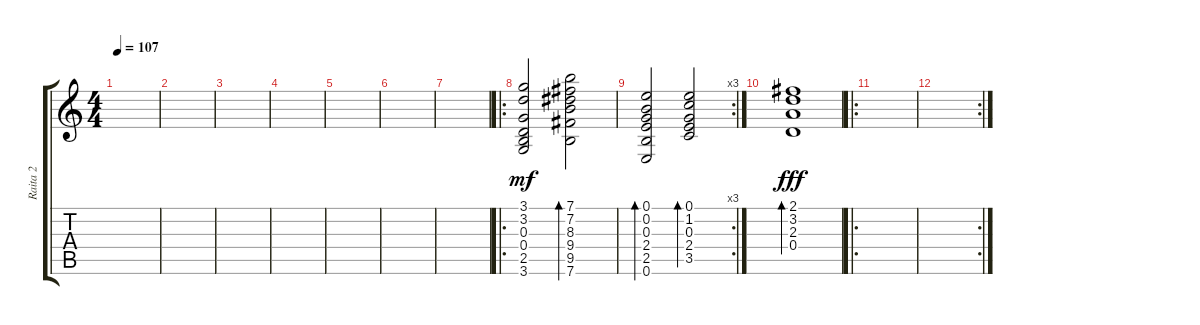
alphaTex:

\track ("Raita 2" "Raita 2") {instrument overdrivenguitar}
\staff {score tabs}
\tuning (E4 B3 G3 D3 A2 E2) {hide}
\ts (4 4)
\tempo 107
\clef g2
\ks c
|
|
|
|
|
|
|
\ro
(3.1 3.2 0.3 0.4 2.5 3.6).2{dy mf instrument electricguitarclean} (7.1 7.2 8.3 9.4 9.5 7.6).2{bd 120} |
\rc 3
(0.1 0.2 0.3 2.4 2.5 0.6).2{bd 240} (0.1 1.2 0.3 2.4 3.5).2{bd 240} |
(2.1 3.2 2.3 0.4).1{bd 240 dy fff} |
\ro
|
\rc 2
